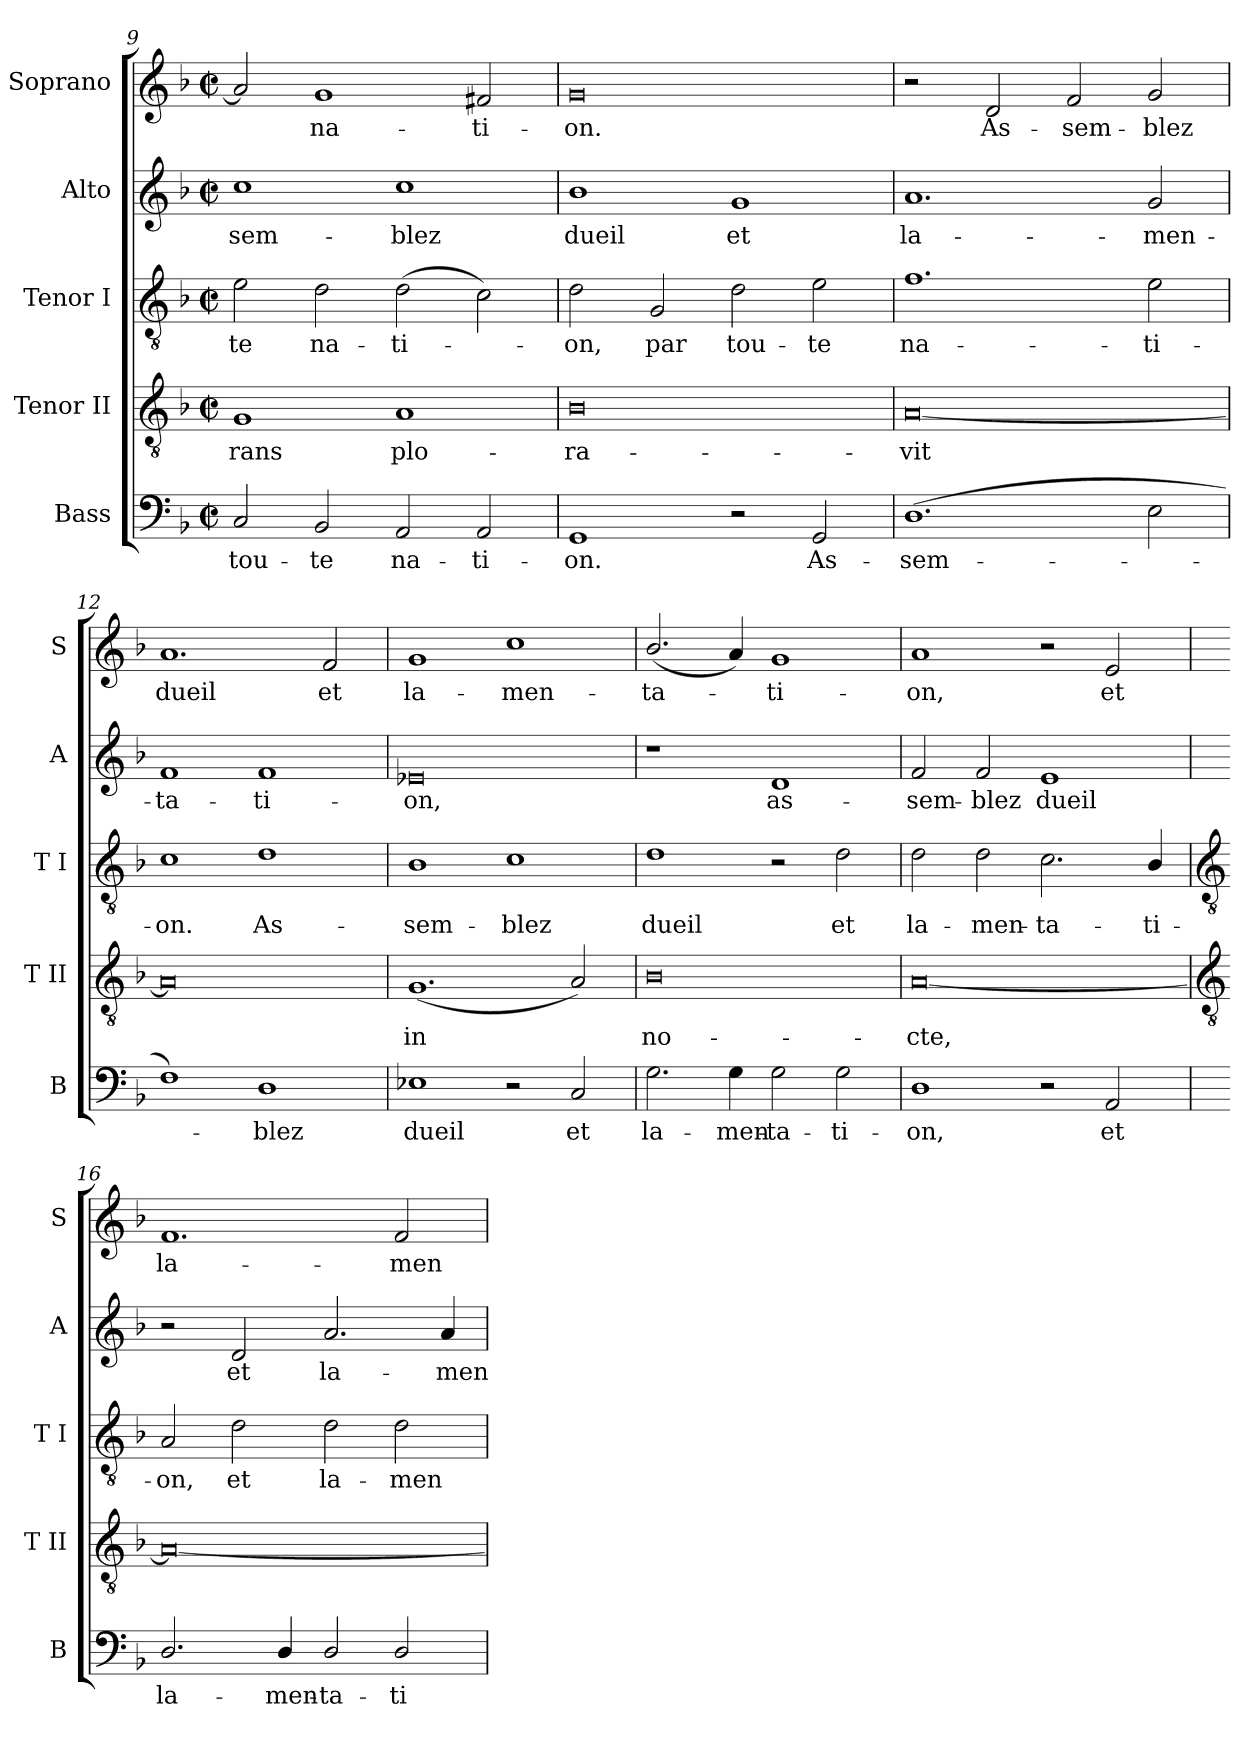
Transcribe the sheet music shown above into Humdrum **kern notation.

**kern	**text	**kern	**text	**kern	**text	**kern	**text	**kern	**text
*part5	*part5	*part4	*part4	*part3	*part3	*part2	*part2	*part1	*part1
*staff5	*staff5	*staff4	*staff4	*staff3	*staff3	*staff2	*staff2	*staff1	*staff1
*I"Bass	*	*I"Tenor II	*	*I"Tenor I	*	*I"Alto	*	*I"Soprano	*
*I'B	*	*I'T II	*	*I'T I	*	*I'A	*	*I'S	*
!!LO:LB:g=z
*clefF4	*	*clefGv2	*	*clefGv2	*	*clefG2	*	*clefG2	*
*k[b-]	*	*k[b-]	*	*k[b-]	*	*k[b-]	*	*k[b-]	*
*F:	*	*F:	*	*F:	*	*F:	*	*F:	*
*M4/2	*	*M4/2	*	*M4/2	*	*M4/2	*	*M4/2	*
*met(c|)	*	*met(c|)	*	*met(c|)	*	*met(c|)	*	*met(c|)	*
=9	=9	=9	=9	=9	=9	=9	=9	=9	=9
!	!LO:LY:b	!	!LO:LY:b	!	!LO:LY:b	!	!LO:LY:b	!	!
2C	tou-	1G	rans	2e	-te	1cc	-sem-	2a]	.
!	!LO:LY:b	!	!	!	!LO:LY:b	!	!	!	!LO:LY:b
2BB-	-te	.	.	2d	na-	.	.	1g	na-
!	!LO:LY:b	!	!LO:LY:b	!	!LO:LY:b	!	!LO:LY:b	!	!
2AA	na-	1A	plo-	(>2d	-ti-	1cc	-blez	.	.
!	!LO:LY:b	!	!	!	!	!	!	!	!LO:LY:b
2AA	-ti-	.	.	2c)	.	.	.	2f#X	-ti-
=10	=10	=10	=10	=10	=10	=10	=10	=10	=10
!	!LO:LY:b	!	!LO:LY:b	!	!LO:LY:b	!	!LO:LY:b	!	!LO:LY:b
1GG	-on.	0B-	-ra-	2d	on,	1b-	dueil	0g	-on.
!	!	!	!	!	!LO:LY:b	!	!	!	!
.	.	.	.	2G	par	.	.	.	.
!	!	!	!	!	!LO:LY:b	!	!LO:LY:b	!	!
2r	.	.	.	2d	tou-	1g	et	.	.
!	!LO:LY:b	!	!	!	!LO:LY:b	!	!	!	!
2GG	As-	.	.	2e	-te	.	.	.	.
=11	=11	=11	=11	=11	=11	=11	=11	=11	=11
!	!LO:LY:b	!	!LO:LY:b	!	!LO:LY:b	!	!LO:LY:b	!	!
(>1.D	-sem-	[0A	-vit	1.f	na-	1.a	la-	2r	.
!	!	!	!	!	!	!	!	!	!LO:LY:b
.	.	.	.	.	.	.	.	2d	As-
!	!	!	!	!	!	!	!	!	!LO:LY:b
.	.	.	.	.	.	.	.	2f	-sem-
!	!	!	!	!	!LO:LY:b	!	!LO:LY:b	!	!LO:LY:b
2E	.	.	.	2e	-ti-	2g	-men-	2g	-blez
=12	=12	=12	=12	=12	=12	=12	=12	=12	=12
!	!	!	!	!	!LO:LY:b	!	!LO:LY:b	!	!LO:LY:b
1F)	.	0A]	.	1c	-on.	1f	-ta-	1.a	dueil
!	!LO:LY:b	!	!	!	!LO:LY:b	!	!LO:LY:b	!	!
1D	blez	.	.	1d	As-	1f	-ti-	.	.
!	!	!	!	!	!	!	!	!	!LO:LY:b
.	.	.	.	.	.	.	.	2f	et
=13	=13	=13	=13	=13	=13	=13	=13	=13	=13
!	!LO:LY:b	!	!LO:LY:b	!	!LO:LY:b	!	!LO:LY:b	!	!LO:LY:b
1E-X	dueil	(<1.G	in	1B-	-sem-	0e-X	-on,	1g	la-
!	!	!	!	!	!LO:LY:b	!	!	!	!LO:LY:b
2r	.	.	.	1c	-blez	.	.	1cc	-men-
!	!LO:LY:b	!	!	!	!	!	!	!	!
2C	et	2A)	.	.	.	.	.	.	.
=14	=14	=14	=14	=14	=14	=14	=14	=14	=14
!	!LO:LY:b	!	!LO:LY:b	!	!LO:LY:b	!	!	!	!LO:LY:b
2.G	la-	0B-	no-	1d	dueil	1r	.	(<2.b-/	-ta-
!	!LO:LY:b	!	!	!	!	!	!	!	!
4G	-men-	.	.	.	.	.	.	4a)	.
!	!LO:LY:b	!	!	!	!	!	!LO:LY:b	!	!LO:LY:b
2G	-ta-	.	.	2r	.	1d	as-	1g	ti-
!	!LO:LY:b	!	!	!	!LO:LY:b	!	!	!	!
2G	-ti-	.	.	2d	et	.	.	.	.
=15	=15	=15	=15	=15	=15	=15	=15	=15	=15
!	!LO:LY:b	!	!LO:LY:b	!	!LO:LY:b	!	!LO:LY:b	!	!LO:LY:b
1D	-on,	[0A	-cte,	2d	la-	2f	-sem-	1a	-on,
!	!	!	!	!	!LO:LY:b	!	!LO:LY:b	!	!
.	.	.	.	2d	-men-	2f	-blez	.	.
!	!	!	!	!	!LO:LY:b	!	!LO:LY:b	!	!
2r	.	.	.	2.c	-ta-	1e	dueil	2r	.
!	!LO:LY:b	!	!	!	!	!	!	!	!LO:LY:b
2AA	et	.	.	.	.	.	.	2e	et
!	!	!	!	!	!LO:LY:b	!	!	!	!
.	.	.	.	4B-/	-ti-	.	.	.	.
!!LO:LB:g=z
=16	=16	=16	=16	=16	=16	=16	=16	=16	=16
*	*	*clefGv2	*	*clefGv2	*	*	*	*	*
!	!LO:LY:b	!	!	!	!LO:LY:b	!	!	!	!LO:LY:b
2.D/	la-	0A_	.	2A	-on,	2r	.	1.f	la-
!	!	!	!	!	!LO:LY:b	!	!LO:LY:b	!	!
.	.	.	.	2d	et	2d	et	.	.
!	!LO:LY:b	!	!	!	!	!	!	!	!
4D/	-men-	.	.	.	.	.	.	.	.
!	!LO:LY:b	!	!	!	!LO:LY:b	!	!LO:LY:b	!	!
2D/	-ta-	.	.	2d	la-	2.a	la-	.	.
!	!LO:LY:b	!	!	!	!LO:LY:b	!	!	!	!LO:LY:b
2D/	-ti-	.	.	2d	-men-	.	.	2f	-men-
!	!	!	!	!	!	!	!LO:LY:b	!	!
.	.	.	.	.	.	4a	-men-	.	.
=	=	=	=	=	=	=	=	=	=
*-	*-	*-	*-	*-	*-	*-	*-	*-	*-
